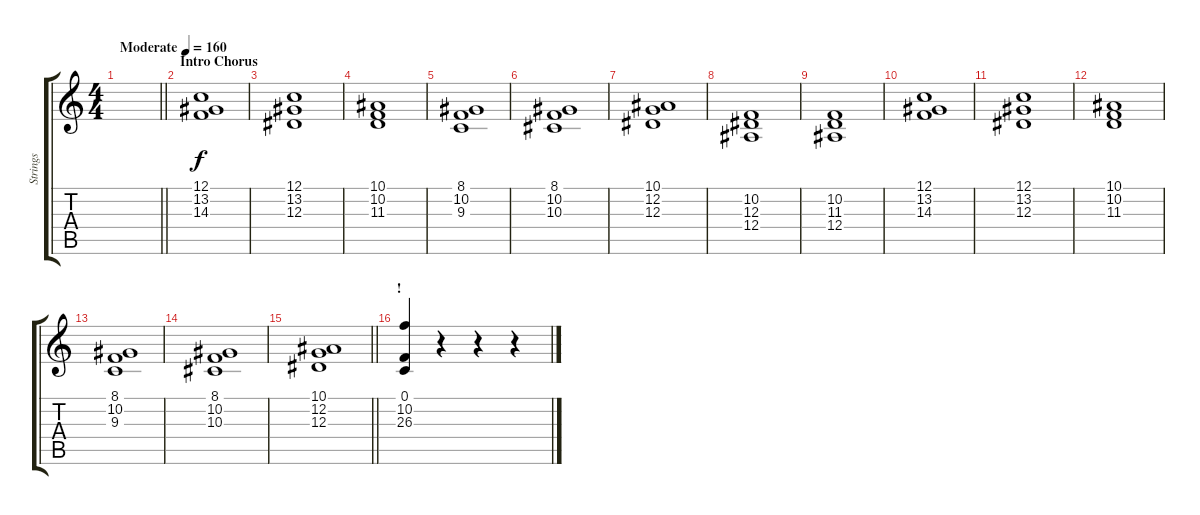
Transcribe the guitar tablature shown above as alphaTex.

\track ("Strings" "Strings") {instrument stringensemble1}
\staff {score tabs}
\tuning (C4 G3 Eb3 Bb2 F2 C2) {hide}
\ts (4 4)
\tempo (160 "Moderate")
\clef g2
\barLineRight lightlight
\ks c
|
\section ("" "Intro Chorus")
(12.1 13.2 14.3).1 |
(12.1 13.2 12.3).1 |
(10.1 10.2 11.3).1 |
(8.1 10.2 9.3).1 |
(8.1 10.2 10.3).1 |
(10.1 12.2 12.3).1 |
(10.2 12.3 12.4).1 |
(10.2 11.3 12.4).1 |
(12.1 13.2 14.3).1 |
(12.1 13.2 12.3).1 |
(10.1 10.2 11.3).1 |
(8.1 10.2 9.3).1 |
(8.1 10.2 10.3).1 |
\barLineRight lightlight
(10.1 12.2 12.3).1 |
\section ("" "!")
(0.1 10.2 26.3).4 r.4 r.4 r.4
